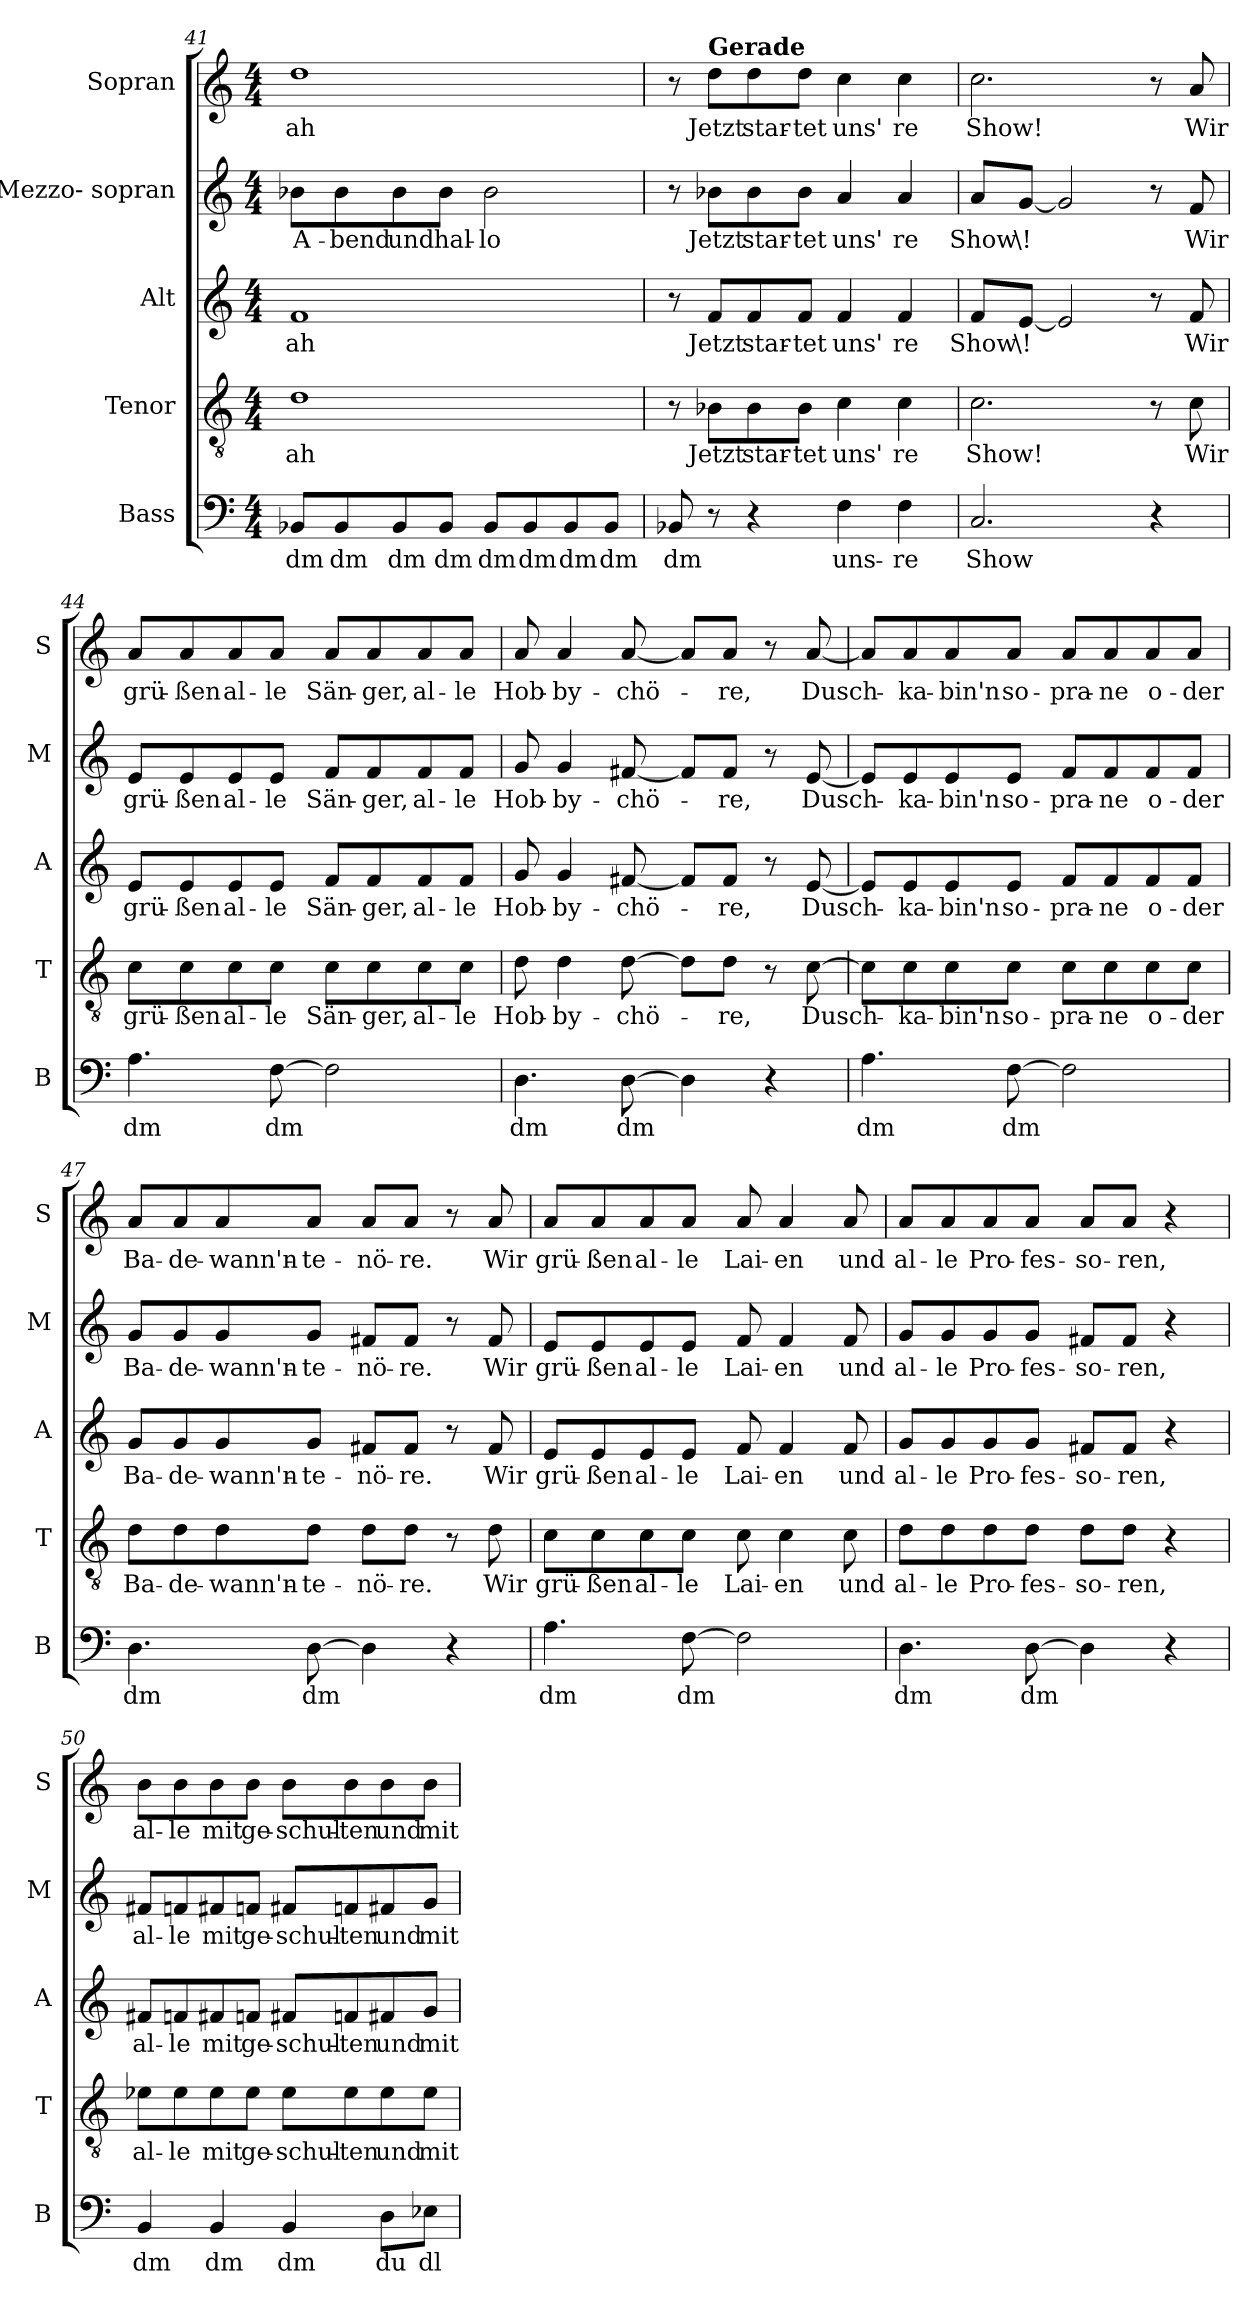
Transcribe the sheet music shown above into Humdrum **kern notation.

**kern	**text	**kern	**text	**kern	**text	**kern	**text	**kern	**text
*part5	*part5	*part4	*part4	*part3	*part3	*part2	*part2	*part1	*part1
*staff5	*staff5	*staff4	*staff4	*staff3	*staff3	*staff2	*staff2	*staff1	*staff1
*I"Bass	*	*I"Tenor	*	*I"Alt	*	*I"Mezzo- sopran	*	*I"Sopran	*
*I'B	*	*I'T	*	*I'A	*	*I'M	*	*I'S	*
!!LO:LB:g=z
*clefF4	*	*clefGv2	*	*clefG2	*	*clefG2	*	*clefG2	*
*k[]	*	*k[]	*	*k[]	*	*k[]	*	*k[]	*
*M4/4	*	*M4/4	*	*M4/4	*	*M4/4	*	*M4/4	*
=41	=41	=41	=41	=41	=41	=41	=41	=41	=41
!	!LO:LY:b	!	!LO:LY:b	!	!LO:LY:b	!	!LO:LY:b	!	!LO:LY:b
8BB-X/L	dm	1d	ah	1f	ah	8b-X\L	A-	1dd	ah
!	!LO:LY:b	!	!	!	!	!	!LO:LY:b	!	!
8BB-/	dm	.	.	.	.	8b-\	bend	.	.
!	!LO:LY:b	!	!	!	!	!	!LO:LY:b	!	!
8BB-/	dm	.	.	.	.	8b-\	und	.	.
!	!LO:LY:b	!	!	!	!	!	!LO:LY:b	!	!
8BB-/J	dm	.	.	.	.	8b-\J	hal-	.	.
!	!LO:LY:b	!	!	!	!	!	!LO:LY:b	!	!
8BB-/L	dm	.	.	.	.	2b-\	lo	.	.
!	!LO:LY:b	!	!	!	!	!	!	!	!
8BB-/	dm	.	.	.	.	.	.	.	.
!	!LO:LY:b	!	!	!	!	!	!	!	!
8BB-/	dm	.	.	.	.	.	.	.	.
!	!LO:LY:b	!	!	!	!	!	!	!	!
8BB-/J	dm	.	.	.	.	.	.	.	.
=42	=42	=42	=42	=42	=42	=42	=42	=42	=42
!	!LO:LY:b	!	!	!	!	!	!	!	!
8BB-X/	dm	8r	.	8r	.	8r	.	8r	.
!	!	!	!	!	!	!	!	!LO:TX:B:t=Gerade	!
!	!	!	!LO:LY:b	!	!LO:LY:b	!	!LO:LY:b	!	!LO:LY:b
8r	.	8B-X\L	Jetzt	8f/L	Jetzt	8b-X\L	Jetzt	8dd\L	Jetzt
!	!	!	!LO:LY:b	!	!LO:LY:b	!	!LO:LY:b	!	!LO:LY:b
4r	.	8B-\	star-	8f/	star-	8b-\	star-	8dd\	star-
!	!	!	!LO:LY:b	!	!LO:LY:b	!	!LO:LY:b	!	!LO:LY:b
.	.	8B-\J	tet	8f/J	tet	8b-\J	tet	8dd\J	tet
!	!LO:LY:b	!	!LO:LY:b	!	!LO:LY:b	!	!LO:LY:b	!	!LO:LY:b
4F\	uns-	4c\	uns'	4f/	uns'	4a/	uns'	4cc\	uns'
!	!LO:LY:b	!	!LO:LY:b	!	!LO:LY:b	!	!LO:LY:b	!	!LO:LY:b
4F\	re	4c\	re	4f/	re	4a/	re	4cc\	re
=43	=43	=43	=43	=43	=43	=43	=43	=43	=43
!	!LO:LY:b	!	!LO:LY:b	!	!LO:LY:b	!	!LO:LY:b	!	!LO:LY:b
2.C/	Show	2.c\	Show!	8f/L	Show	8a/L	Show	2.cc\	Show!
!	!	!	!	!	!LO:LY:b	!	!LO:LY:b	!	!
.	.	.	.	[8e/J	\!	[8g/J	\!	.	.
.	.	.	.	2e/]	.	2g/]	.	.	.
4r	.	8r	.	8r	.	8r	.	8r	.
!	!	!	!LO:LY:b	!	!LO:LY:b	!	!LO:LY:b	!	!LO:LY:b
.	.	8c\	Wir	8f/	Wir	8f/	Wir	8a/	Wir
=44	=44	=44	=44	=44	=44	=44	=44	=44	=44
!	!LO:LY:b	!	!LO:LY:b	!	!LO:LY:b	!	!LO:LY:b	!	!LO:LY:b
4.A\	dm	8c\L	grü-	8e/L	grü-	8e/L	grü-	8a/L	grü-
!	!	!	!LO:LY:b	!	!LO:LY:b	!	!LO:LY:b	!	!LO:LY:b
.	.	8c\	ßen	8e/	ßen	8e/	ßen	8a/	ßen
!	!	!	!LO:LY:b	!	!LO:LY:b	!	!LO:LY:b	!	!LO:LY:b
.	.	8c\	al-	8e/	al-	8e/	al-	8a/	al-
!	!LO:LY:b	!	!LO:LY:b	!	!LO:LY:b	!	!LO:LY:b	!	!LO:LY:b
[8F\	dm	8c\J	le	8e/J	le	8e/J	le	8a/J	le
!	!	!	!LO:LY:b	!	!LO:LY:b	!	!LO:LY:b	!	!LO:LY:b
2F\]	.	8c\L	Sän-	8f/L	Sän-	8f/L	Sän-	8a/L	Sän-
!	!	!	!LO:LY:b	!	!LO:LY:b	!	!LO:LY:b	!	!LO:LY:b
.	.	8c\	ger,	8f/	ger,	8f/	ger,	8a/	ger,
!	!	!	!LO:LY:b	!	!LO:LY:b	!	!LO:LY:b	!	!LO:LY:b
.	.	8c\	al-	8f/	al-	8f/	al-	8a/	al-
!	!	!	!LO:LY:b	!	!LO:LY:b	!	!LO:LY:b	!	!LO:LY:b
.	.	8c\J	le	8f/J	le	8f/J	le	8a/J	le
=45	=45	=45	=45	=45	=45	=45	=45	=45	=45
!	!LO:LY:b	!	!LO:LY:b	!	!LO:LY:b	!	!LO:LY:b	!	!LO:LY:b
4.D\	dm	8d\	Hob-	8g/	Hob-	8g/	Hob-	8a/	Hob-
!	!	!	!LO:LY:b	!	!LO:LY:b	!	!LO:LY:b	!	!LO:LY:b
.	.	4d\	by-	4g/	by-	4g/	by-	4a/	by-
!	!LO:LY:b	!	!LO:LY:b	!	!LO:LY:b	!	!LO:LY:b	!	!LO:LY:b
[8D\	dm	[8d\	chö-	[8f#X/	chö-	[8f#X/	chö-	[8a/	chö-
4D\]	.	8d\L]	.	8f#/L]	.	8f#/L]	.	8a/L]	.
!	!	!	!LO:LY:b	!	!LO:LY:b	!	!LO:LY:b	!	!LO:LY:b
.	.	8d\J	re,	8f#/J	re,	8f#/J	re,	8a/J	re,
4r	.	8r	.	8r	.	8r	.	8r	.
!	!	!	!LO:LY:b	!	!LO:LY:b	!	!LO:LY:b	!	!LO:LY:b
.	.	[8c\	Dusch-	[8e/	Dusch-	[8e/	Dusch-	[8a/	Dusch-
!!LO:PB:g=z
=46	=46	=46	=46	=46	=46	=46	=46	=46	=46
!	!LO:LY:b	!	!	!	!	!	!	!	!
4.A\	dm	8c\L]	.	8e/L]	.	8e/L]	.	8a/L]	.
!	!	!	!LO:LY:b	!	!LO:LY:b	!	!LO:LY:b	!	!LO:LY:b
.	.	8c\	ka-	8e/	ka-	8e/	ka-	8a/	ka-
!	!	!	!LO:LY:b	!	!LO:LY:b	!	!LO:LY:b	!	!LO:LY:b
.	.	8c\	bin'n	8e/	bin'n	8e/	bin'n	8a/	bin'n
!	!LO:LY:b	!	!LO:LY:b	!	!LO:LY:b	!	!LO:LY:b	!	!LO:LY:b
[8F\	dm	8c\J	-so-	8e/J	-so-	8e/J	-so-	8a/J	-so-
!	!	!	!LO:LY:b	!	!LO:LY:b	!	!LO:LY:b	!	!LO:LY:b
2F\]	.	8c\L	pra-	8f/L	pra-	8f/L	pra-	8a/L	pra-
!	!	!	!LO:LY:b	!	!LO:LY:b	!	!LO:LY:b	!	!LO:LY:b
.	.	8c\	ne	8f/	ne	8f/	ne	8a/	ne
!	!	!	!LO:LY:b	!	!LO:LY:b	!	!LO:LY:b	!	!LO:LY:b
.	.	8c\	o-	8f/	o-	8f/	o-	8a/	o-
!	!	!	!LO:LY:b	!	!LO:LY:b	!	!LO:LY:b	!	!LO:LY:b
.	.	8c\J	der	8f/J	der	8f/J	der	8a/J	der
=47	=47	=47	=47	=47	=47	=47	=47	=47	=47
!	!LO:LY:b	!	!LO:LY:b	!	!LO:LY:b	!	!LO:LY:b	!	!LO:LY:b
4.D\	dm	8d\L	Ba-	8g/L	Ba-	8g/L	Ba-	8a/L	Ba-
!	!	!	!LO:LY:b	!	!LO:LY:b	!	!LO:LY:b	!	!LO:LY:b
.	.	8d\	de--	8g/	de--	8g/	de--	8a/	de--
!	!	!	!LO:LY:b	!	!LO:LY:b	!	!LO:LY:b	!	!LO:LY:b
.	.	8d\	wann'n-	8g/	wann'n-	8g/	wann'n-	8a/	wann'n-
!	!LO:LY:b	!	!LO:LY:b	!	!LO:LY:b	!	!LO:LY:b	!	!LO:LY:b
[8D\	dm	8d\J	te-	8g/J	te-	8g/J	te-	8a/J	te-
!	!	!	!LO:LY:b	!	!LO:LY:b	!	!LO:LY:b	!	!LO:LY:b
4D\]	.	8d\L	nö-	8f#X/L	nö-	8f#X/L	nö-	8a/L	nö-
!	!	!	!LO:LY:b	!	!LO:LY:b	!	!LO:LY:b	!	!LO:LY:b
.	.	8d\J	re.	8f#/J	re.	8f#/J	re.	8a/J	re.
4r	.	8r	.	8r	.	8r	.	8r	.
!	!	!	!LO:LY:b	!	!LO:LY:b	!	!LO:LY:b	!	!LO:LY:b
.	.	8d\	Wir	8f#/	Wir	8f#/	Wir	8a/	Wir
=48	=48	=48	=48	=48	=48	=48	=48	=48	=48
!	!LO:LY:b	!	!LO:LY:b	!	!LO:LY:b	!	!LO:LY:b	!	!LO:LY:b
4.A\	dm	8c\L	grü-	8e/L	grü-	8e/L	grü-	8a/L	grü-
!	!	!	!LO:LY:b	!	!LO:LY:b	!	!LO:LY:b	!	!LO:LY:b
.	.	8c\	ßen	8e/	ßen	8e/	ßen	8a/	ßen
!	!	!	!LO:LY:b	!	!LO:LY:b	!	!LO:LY:b	!	!LO:LY:b
.	.	8c\	al-	8e/	al-	8e/	al-	8a/	al-
!	!LO:LY:b	!	!LO:LY:b	!	!LO:LY:b	!	!LO:LY:b	!	!LO:LY:b
[8F\	dm	8c\J	le	8e/J	le	8e/J	le	8a/J	le
!	!	!	!LO:LY:b	!	!LO:LY:b	!	!LO:LY:b	!	!LO:LY:b
2F\]	.	8c\	Lai-	8f/	Lai-	8f/	Lai-	8a/	Lai-
!	!	!	!LO:LY:b	!	!LO:LY:b	!	!LO:LY:b	!	!LO:LY:b
.	.	4c\	en	4f/	en	4f/	en	4a/	en
!	!	!	!LO:LY:b	!	!LO:LY:b	!	!LO:LY:b	!	!LO:LY:b
.	.	8c\	und	8f/	und	8f/	und	8a/	und
=49	=49	=49	=49	=49	=49	=49	=49	=49	=49
!	!LO:LY:b	!	!LO:LY:b	!	!LO:LY:b	!	!LO:LY:b	!	!LO:LY:b
4.D\	dm	8d\L	al-	8g/L	al-	8g/L	al-	8a/L	al-
!	!	!	!LO:LY:b	!	!LO:LY:b	!	!LO:LY:b	!	!LO:LY:b
.	.	8d\	le	8g/	le	8g/	le	8a/	le
!	!	!	!LO:LY:b	!	!LO:LY:b	!	!LO:LY:b	!	!LO:LY:b
.	.	8d\	Pro-	8g/	Pro-	8g/	Pro-	8a/	Pro-
!	!LO:LY:b	!	!LO:LY:b	!	!LO:LY:b	!	!LO:LY:b	!	!LO:LY:b
[8D\	dm	8d\J	fes-	8g/J	fes-	8g/J	fes-	8a/J	fes-
!	!	!	!LO:LY:b	!	!LO:LY:b	!	!LO:LY:b	!	!LO:LY:b
4D\]	.	8d\L	so-	8f#X/L	so-	8f#X/L	so-	8a/L	so-
!	!	!	!LO:LY:b	!	!LO:LY:b	!	!LO:LY:b	!	!LO:LY:b
.	.	8d\J	ren,	8f#/J	ren,	8f#/J	ren,	8a/J	ren,
4r	.	4r	.	4r	.	4r	.	4r	.
!!LO:LB:g=z
=50	=50	=50	=50	=50	=50	=50	=50	=50	=50
!	!LO:LY:b	!	!LO:LY:b	!	!LO:LY:b	!	!LO:LY:b	!	!LO:LY:b
4BB/	dm	8e-X\L	al-	8f#X/L	al-	8f#X/L	al-	8b\L	al-
!	!	!	!LO:LY:b	!	!LO:LY:b	!	!LO:LY:b	!	!LO:LY:b
.	.	8e-\	le	8fn/	le	8fn/	le	8b\	le
!	!LO:LY:b	!	!LO:LY:b	!	!LO:LY:b	!	!LO:LY:b	!	!LO:LY:b
4BB/	dm	8e-\	mit	8f#X/	mit	8f#X/	mit	8b\	mit
!	!	!	!LO:LY:b	!	!LO:LY:b	!	!LO:LY:b	!	!LO:LY:b
.	.	8e-\J	ge-	8fn/J	ge-	8fn/J	ge-	8b\J	ge-
!	!LO:LY:b	!	!LO:LY:b	!	!LO:LY:b	!	!LO:LY:b	!	!LO:LY:b
4BB/	dm	8e-\L	schul-	8f#X/L	schul-	8f#X/L	schul-	8b\L	schul-
!	!	!	!LO:LY:b	!	!LO:LY:b	!	!LO:LY:b	!	!LO:LY:b
.	.	8e-\	ten	8fn/	ten	8fn/	ten	8b\	ten
!	!LO:LY:b	!	!LO:LY:b	!	!LO:LY:b	!	!LO:LY:b	!	!LO:LY:b
8D\L	du	8e-\	und	8f#X/	und	8f#X/	und	8b\	und
!	!LO:LY:b	!	!LO:LY:b	!	!LO:LY:b	!	!LO:LY:b	!	!LO:LY:b
8E-X\J	dl	8e-\J	mit	8g/J	mit	8g/J	mit	8b\J	mit
=	=	=	=	=	=	=	=	=	=
*-	*-	*-	*-	*-	*-	*-	*-	*-	*-
